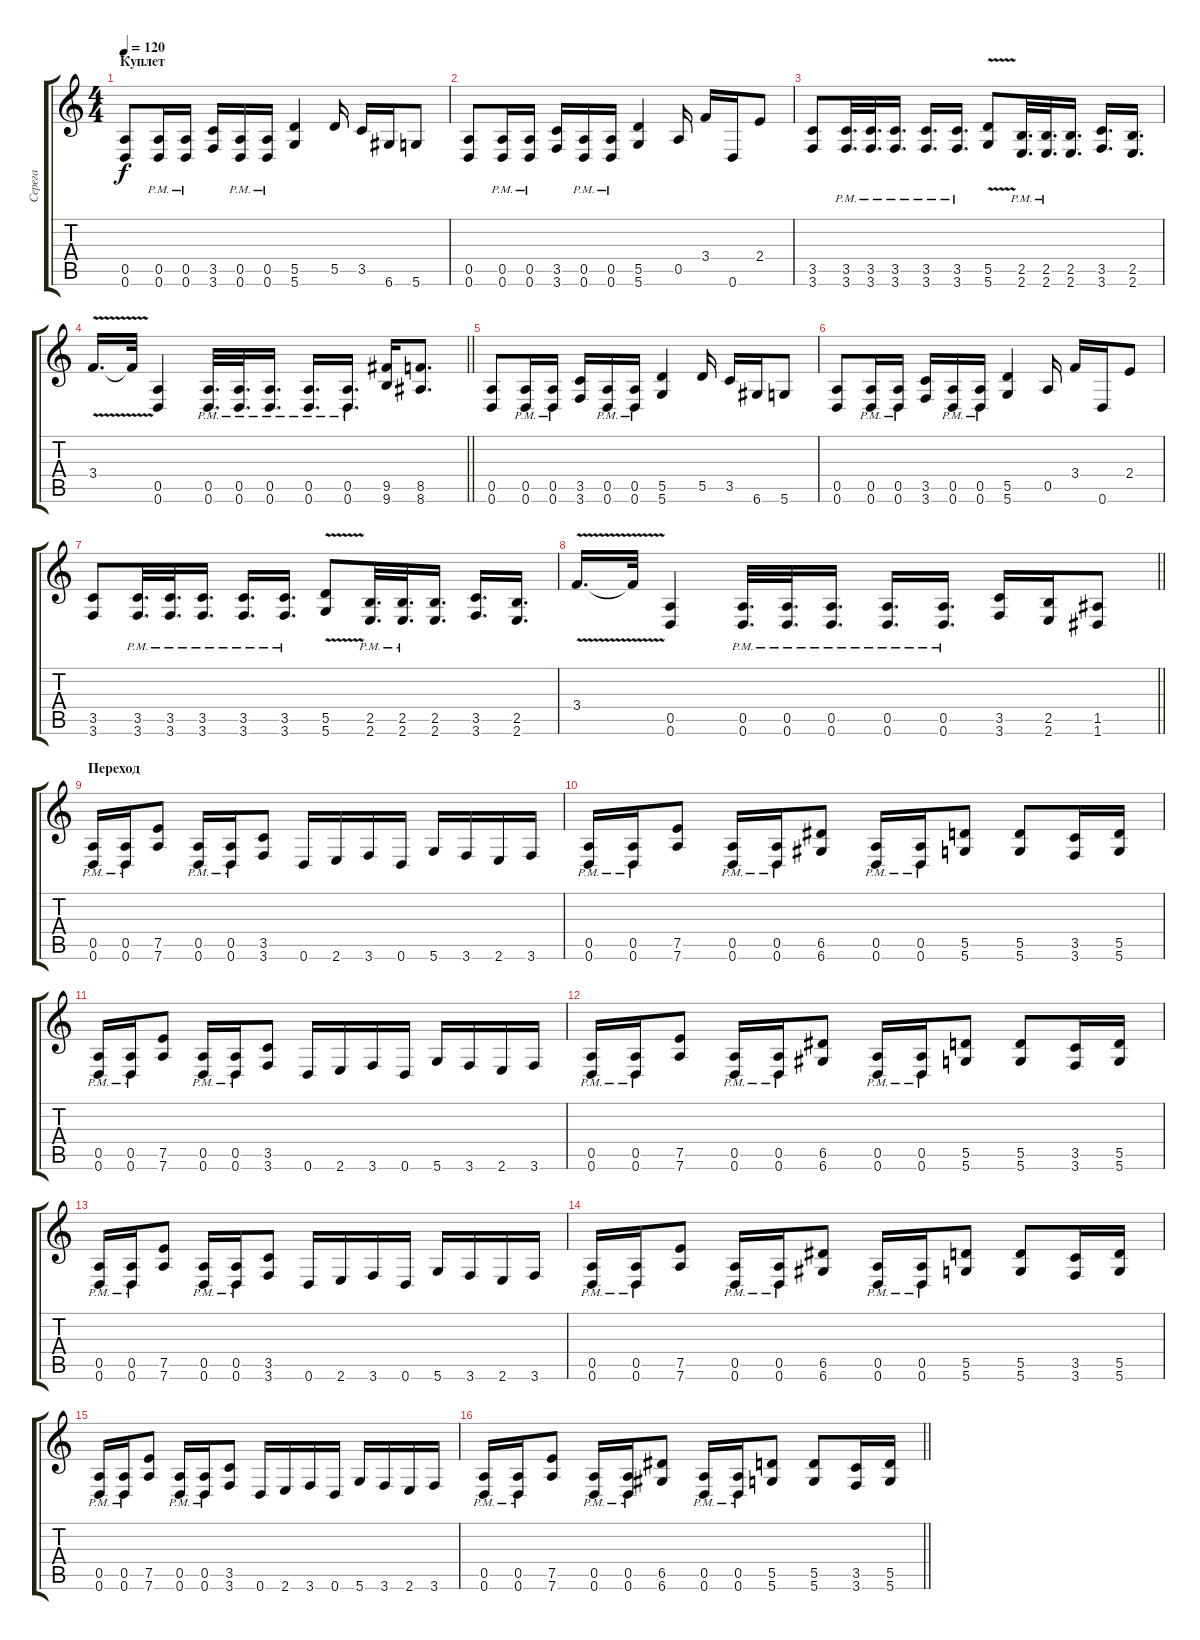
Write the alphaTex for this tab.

\track ("Серега" "Серега") {instrument distortionguitar}
\staff {score tabs}
\tuning (E4 B3 G3 D3 A2 D2) {hide}
\ts (4 4)
\section ("" "Куплет")
\tempo 120
\clef g2
\ks c
(0.5 0.6).8{dy f} (0.5{pm} 0.6{pm}).16 (0.5{pm} 0.6{pm}).16 (3.5 3.6).16 (0.5{pm} 0.6{pm}).16 (0.5{pm} 0.6{pm}).16 (5.5 5.6).4 5.5.16 3.5.16 6.6.16 5.6.8 |
(0.5 0.6).8 (0.5{pm} 0.6{pm}).16 (0.5{pm} 0.6{pm}).16 (3.5 3.6).16 (0.5{pm} 0.6{pm}).16 (0.5{pm} 0.6{pm}).16 (5.5 5.6).4 0.5.16 3.4.16 0.6.16 2.4.8 |
(3.5 3.6).8 (3.5{pm} 3.6{pm}).32{d} (3.5{pm} 3.6{pm}).32{d} (3.5{pm} 3.6{pm}).16{d} (3.5{pm} 3.6{pm}).16{d} (3.5{pm} 3.6{pm}).16{d} (5.5{v} 5.6{v}).8 (2.5{pm} 2.6{pm}).32{d} (2.5{pm} 2.6{pm}).32{d} (2.5 2.6).16{d} (3.5 3.6).16{d} (2.5 2.6).16{d} |
\barLineRight lightlight
3.4{v}.16{d} 3.4{t}.32 (0.5 0.6).4 (0.5{pm} 0.6{pm}).32{d} (0.5{pm} 0.6{pm}).32{d} (0.5{pm} 0.6{pm}).16{d} (0.5{pm} 0.6{pm}).16{d} (0.5{pm} 0.6{pm}).16{d} (9.5 9.6).16 (8.5 8.6).8{d} |
(0.5 0.6).8 (0.5{pm} 0.6{pm}).16 (0.5{pm} 0.6{pm}).16 (3.5 3.6).16 (0.5{pm} 0.6{pm}).16 (0.5{pm} 0.6{pm}).16 (5.5 5.6).4 5.5.16 3.5.16 6.6.16 5.6.8 |
(0.5 0.6).8 (0.5{pm} 0.6{pm}).16 (0.5{pm} 0.6{pm}).16 (3.5 3.6).16 (0.5{pm} 0.6{pm}).16 (0.5{pm} 0.6{pm}).16 (5.5 5.6).4 0.5.16 3.4.16 0.6.16 2.4.8 |
(3.5 3.6).8 (3.5{pm} 3.6{pm}).32{d} (3.5{pm} 3.6{pm}).32{d} (3.5{pm} 3.6{pm}).16{d} (3.5{pm} 3.6{pm}).16{d} (3.5{pm} 3.6{pm}).16{d} (5.5{v} 5.6{v}).8 (2.5{pm} 2.6{pm}).32{d} (2.5{pm} 2.6{pm}).32{d} (2.5 2.6).16{d} (3.5 3.6).16{d} (2.5 2.6).16{d} |
\barLineRight lightlight
3.4{v}.16{d} 3.4{t}.32 (0.5 0.6).4 (0.5{pm} 0.6{pm}).32{d} (0.5{pm} 0.6{pm}).32{d} (0.5{pm} 0.6{pm}).16{d} (0.5{pm} 0.6{pm}).16{d} (0.5{pm} 0.6{pm}).16{d} (3.5 3.6).16 (2.5 2.6).16 (1.5 1.6).8 |
\section ("" "Переход")
(0.5{pm} 0.6{pm}).16 (0.5{pm} 0.6{pm}).16 (7.5 7.6).8 (0.5{pm} 0.6{pm}).16 (0.5{pm} 0.6{pm}).16 (3.5 3.6).8 0.6.16 2.6.16 3.6.16 0.6.16 5.6.16 3.6.16 2.6.16 3.6.16 |
(0.5{pm} 0.6{pm}).16 (0.5{pm} 0.6{pm}).16 (7.5 7.6).8 (0.5{pm} 0.6{pm}).16 (0.5{pm} 0.6{pm}).16 (6.5 6.6).8 (0.5{pm} 0.6{pm}).16 (0.5{pm} 0.6{pm}).16 (5.5 5.6).8 (5.5 5.6).8 (3.5 3.6).16 (5.5 5.6).16 |
(0.5{pm} 0.6{pm}).16 (0.5{pm} 0.6{pm}).16 (7.5 7.6).8 (0.5{pm} 0.6{pm}).16 (0.5{pm} 0.6{pm}).16 (3.5 3.6).8 0.6.16 2.6.16 3.6.16 0.6.16 5.6.16 3.6.16 2.6.16 3.6.16 |
(0.5{pm} 0.6{pm}).16 (0.5{pm} 0.6{pm}).16 (7.5 7.6).8 (0.5{pm} 0.6{pm}).16 (0.5{pm} 0.6{pm}).16 (6.5 6.6).8 (0.5{pm} 0.6{pm}).16 (0.5{pm} 0.6{pm}).16 (5.5 5.6).8 (5.5 5.6).8 (3.5 3.6).16 (5.5 5.6).16 |
(0.5{pm} 0.6{pm}).16 (0.5{pm} 0.6{pm}).16 (7.5 7.6).8 (0.5{pm} 0.6{pm}).16 (0.5{pm} 0.6{pm}).16 (3.5 3.6).8 0.6.16 2.6.16 3.6.16 0.6.16 5.6.16 3.6.16 2.6.16 3.6.16 |
(0.5{pm} 0.6{pm}).16 (0.5{pm} 0.6{pm}).16 (7.5 7.6).8 (0.5{pm} 0.6{pm}).16 (0.5{pm} 0.6{pm}).16 (6.5 6.6).8 (0.5{pm} 0.6{pm}).16 (0.5{pm} 0.6{pm}).16 (5.5 5.6).8 (5.5 5.6).8 (3.5 3.6).16 (5.5 5.6).16 |
(0.5{pm} 0.6{pm}).16 (0.5{pm} 0.6{pm}).16 (7.5 7.6).8 (0.5{pm} 0.6{pm}).16 (0.5{pm} 0.6{pm}).16 (3.5 3.6).8 0.6.16 2.6.16 3.6.16 0.6.16 5.6.16 3.6.16 2.6.16 3.6.16 |
\barLineRight lightlight
(0.5{pm} 0.6{pm}).16 (0.5{pm} 0.6{pm}).16 (7.5 7.6).8 (0.5{pm} 0.6{pm}).16 (0.5{pm} 0.6{pm}).16 (6.5 6.6).8 (0.5{pm} 0.6{pm}).16 (0.5{pm} 0.6{pm}).16 (5.5 5.6).8 (5.5 5.6).8 (3.5 3.6).16 (5.5 5.6).16
